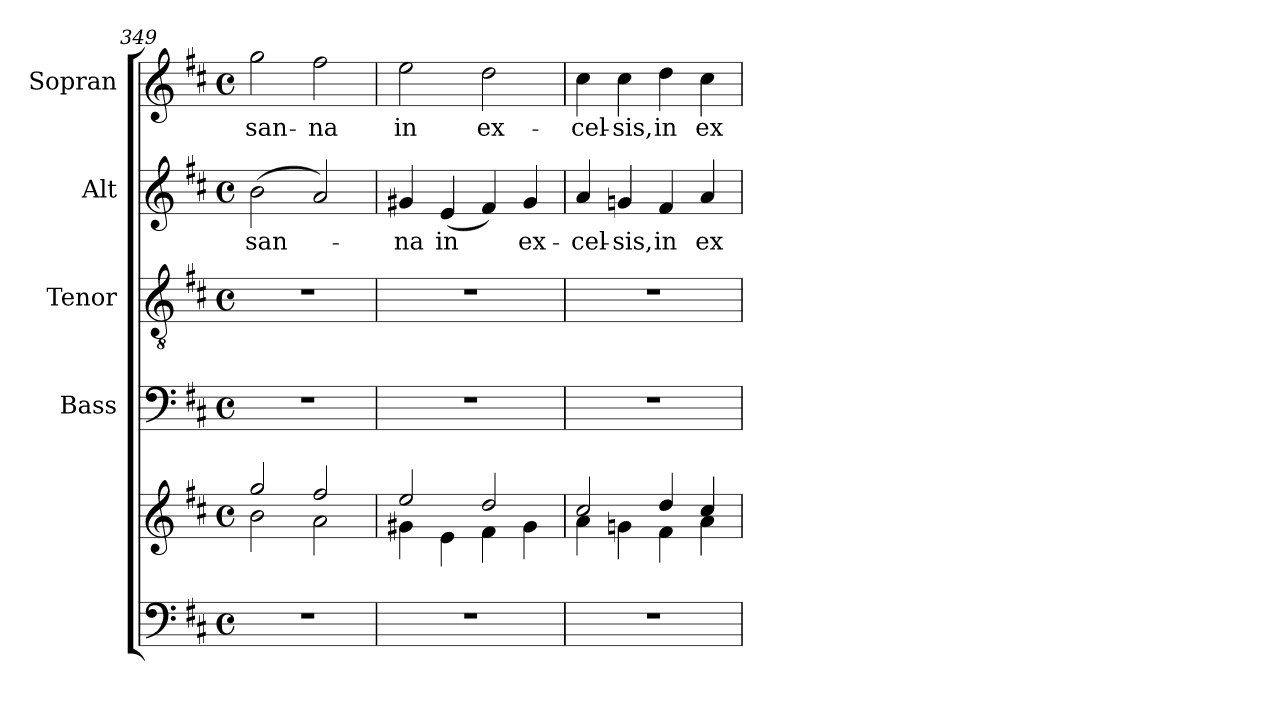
**kern	**kern	**kern	**kern	**kern	**text	**kern	**text
*part5	*part5	*part4	*part3	*part2	*part2	*part1	*part1
*staff6	*staff5	*staff4	*staff3	*staff2	*staff2	*staff1	*staff1
*	*	*I"Bass	*I"Tenor	*I"Alt	*	*I"Sopran	*
*	*	*I'B.	*I'T.	*I'A.	*	*I'S.	*
*clefF4	*clefG2	*clefF4	*clefGv2	*clefG2	*	*clefG2	*
*k[f#c#]	*k[f#c#]	*k[f#c#]	*k[f#c#]	*k[f#c#]	*	*k[f#c#]	*
*D:	*D:	*D:	*D:	*D:	*	*D:	*
*M4/4	*M4/4	*M4/4	*M4/4	*M4/4	*	*M4/4	*
*met(c)	*met(c)	*met(c)	*met(c)	*met(c)	*	*met(c)	*
=349	=349	=349	=349	=349	=349	=349	=349
*	*^	*	*	*	*	*	*
!	!	!	!	!	!	!LO:LY:b	!	!LO:LY:b
1r	2gg/	2b\	1r	1r	(>2b\	-san-	2gg\	-san-
!	!	!	!	!	!	!	!	!LO:LY:b
.	2ff#/	2a\	.	.	2a/)	.	2ff#\	-na
=350	=350	=350	=350	=350	=350	=350	=350	=350
!	!	!	!	!	!	!LO:LY:b	!	!LO:LY:b
1r	2ee/	4g#X\	1r	1r	4g#X/	-na	2ee\	in
!	!	!	!	!	!	!LO:LY:b	!	!
.	.	4e\	.	.	(<4e/	in	.	.
!	!	!	!	!	!	!	!	!LO:LY:b
.	2dd/	4f#\	.	.	4f#/)	.	2dd\	ex-
!	!	!	!	!	!	!LO:LY:b	!	!
.	.	4g#\	.	.	4g#/	ex-	.	.
=351	=351	=351	=351	=351	=351	=351	=351	=351
!	!	!	!	!	!	!LO:LY:b	!	!LO:LY:b
1r	2cc#/	4a\	1r	1r	4a/	-cel-	4cc#\	-cel-
!	!	!	!	!	!	!LO:LY:b	!	!LO:LY:b
.	.	4gn\	.	.	4gn/	-sis,	4cc#\	-sis,
!	!	!	!	!	!	!LO:LY:b	!	!LO:LY:b
.	4dd/	4f#\	.	.	4f#/	in	4dd\	in
!	!	!	!	!	!	!LO:LY:b	!	!LO:LY:b
.	4cc#/	4a\	.	.	4a/	ex-	4cc#\	ex-
*	*v	*v	*	*	*	*	*	*
=	=	=	=	=	=	=	=
*-	*-	*-	*-	*-	*-	*-	*-
